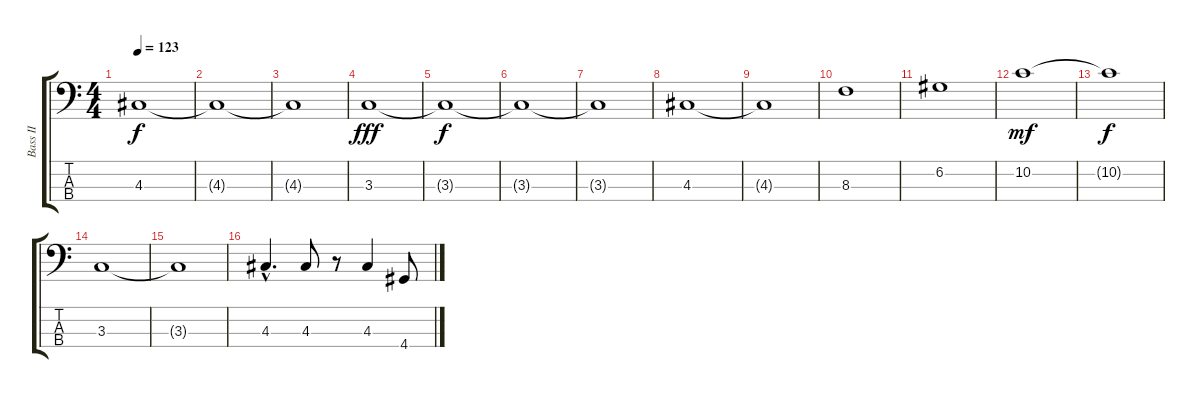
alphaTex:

\track ("Bass II" "Bass II") {instrument electricbassfinger}
\staff {score tabs}
\tuning (G2 D2 A1 E1) {hide}
\ts (4 4)
\tempo 123
\clef f4
\ks c
4.3{t}.1{dy f} |
4.3{t}.1 |
4.3{t}.1 |
3.3.1{dy fff} |
3.3{t}.1{dy f} |
3.3{t}.1 |
3.3{t}.1 |
4.3.1 |
4.3{t}.1 |
8.3.1 |
6.2.1 |
10.2.1{dy mf} |
10.2{t}.1{dy f} |
3.3.1 |
3.3{t}.1 |
4.3{hac}.4{d} 4.3.8 r.8 4.3.4 4.4.8
